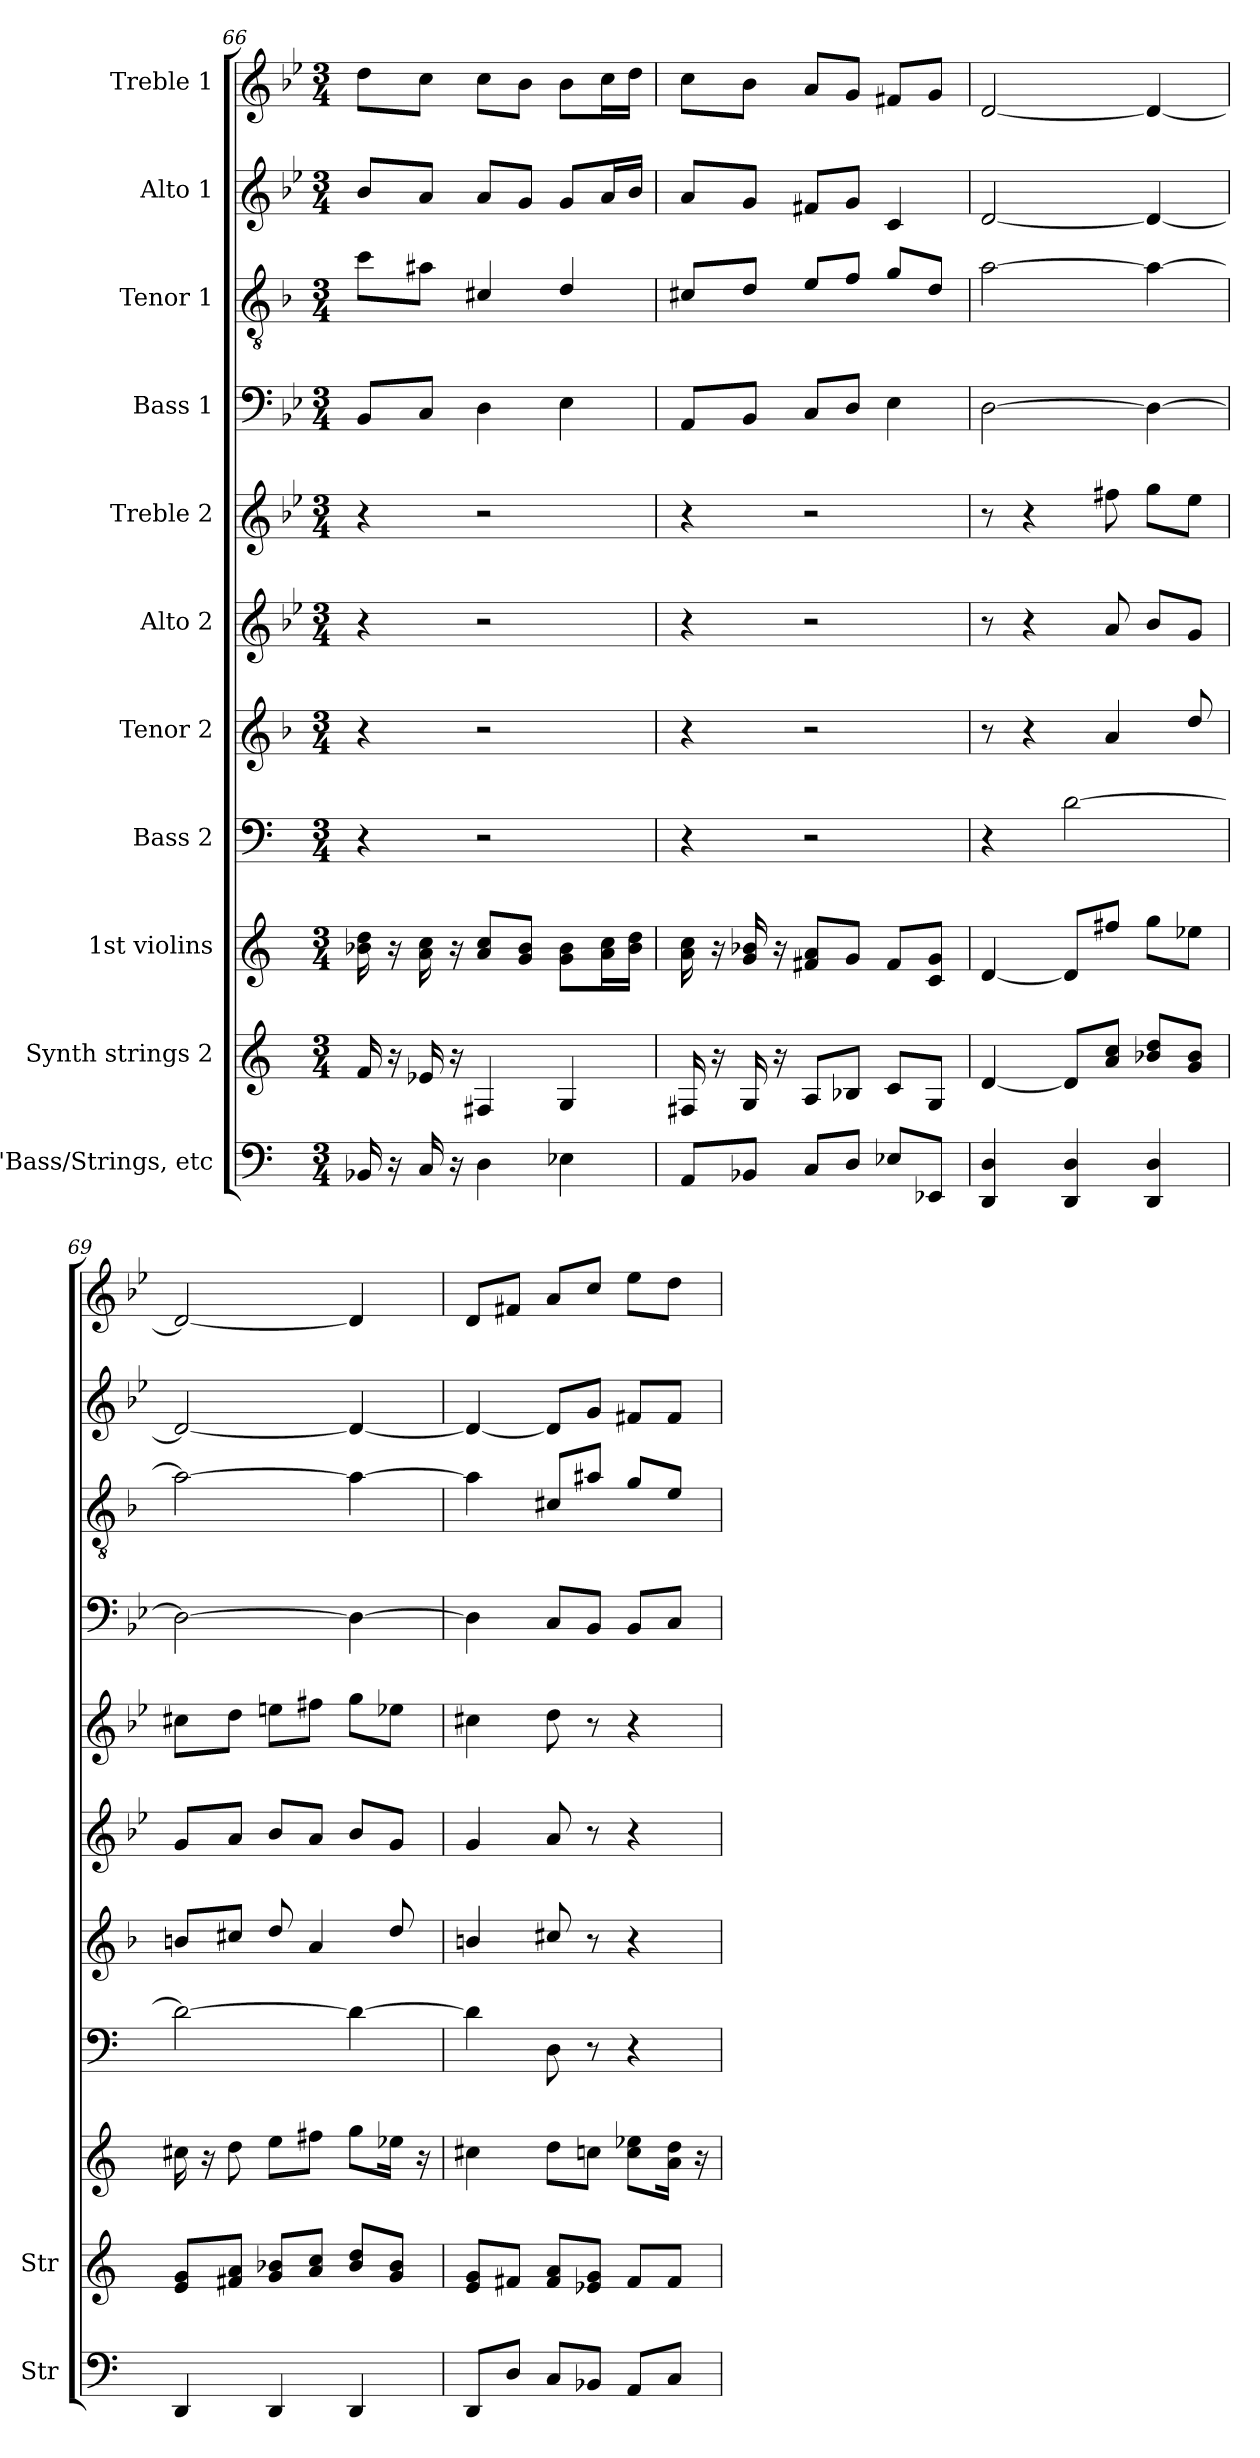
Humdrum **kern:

**kern	**kern	**kern	**kern	**kern	**kern	**kern	**kern	**kern	**kern	**kern
*part11	*part10	*part9	*part8	*part7	*part6	*part5	*part4	*part3	*part2	*part1
*staff11	*staff10	*staff9	*staff8	*staff7	*staff6	*staff5	*staff4	*staff3	*staff2	*staff1
*I"D'Bass/Strings, etc	*I"Synth strings 2	*I"1st violins	*I"Bass 2	*I"Tenor 2	*I"Alto 2	*I"Treble 2	*I"Bass 1	*I"Tenor 1	*I"Alto 1	*I"Treble 1
*I'Str	*I'Str	*	*	*	*	*	*	*	*	*
*clefF4	*clefG2	*clefG2	*clefF4	*clefG2	*clefG2	*clefG2	*clefF4	*clefGv2	*clefG2	*clefG2
*	*	*	*	*ITrd4c7	*	*	*	*ITrd4c7	*	*
*k[]	*k[]	*k[]	*k[]	*k[b-e-]	*k[b-e-]	*k[b-e-]	*k[b-e-]	*k[b-e-]	*k[b-e-]	*k[b-e-]
*C:	*C:	*C:	*C:	*B-:	*B-:	*B-:	*B-:	*B-:	*B-:	*B-:
*M3/4	*M3/4	*M3/4	*M3/4	*M3/4	*M3/4	*M3/4	*M3/4	*M3/4	*M3/4	*M3/4
=66	=66	=66	=66	=66	=66	=66	=66	=66	=66	=66
16BB-X/	16f/	16b-X\ 16dd\	4r	4r	4r	4r	8BB-/L	8f\L	8b-/L	8dd\L
16r	16r	16r	.	.	.	.	.	.	.	.
16C/	16e-X/	16a\ 16cc\	.	.	.	.	8C/J	8d#X\J	8a/J	8cc\J
16r	16r	16r	.	.	.	.	.	.	.	.
4D\	4F#X/	8a/ 8cc/L	2r	2r	2r	2r	4D\	4F#X/	8a/L	8cc\L
.	.	8g/ 8b-/J	.	.	.	.	.	.	8g/J	8b-\J
4E-X\	4G/	8g\ 8b-\L	.	.	.	.	4E-\	4G/	8g/L	8b-\L
.	.	16a\ 16cc\L	.	.	.	.	.	.	16a/L	16cc\L
.	.	16b-\ 16dd\JJ	.	.	.	.	.	.	16b-/JJ	16dd\JJ
=67	=67	=67	=67	=67	=67	=67	=67	=67	=67	=67
8AA/L	16F#X/	16a\ 16cc\	4r	4r	4r	4r	8AA/L	8F#X/L	8a/L	8cc\L
.	16r	16r	.	.	.	.	.	.	.	.
8BB-X/J	16G/	16g/ 16b-X/	.	.	.	.	8BB-/J	8G/J	8g/J	8b-\J
.	16r	16r	.	.	.	.	.	.	.	.
8C/L	8A/L	8f#X/ 8a/L	2r	2r	2r	2r	8C/L	8A/L	8f#X/L	8a/L
8D/J	8B-X/J	8g/J	.	.	.	.	8D/J	8B-/J	8g/J	8g/J
8E-X/L	8c/L	8f#/L	.	.	.	.	4E-\	8c/L	4c/	8f#X/L
8EE-X/J	8G/J	8c/ 8g/J	.	.	.	.	.	8G/J	.	8g/J
!!LO:PB:g=z
=68	=68	=68	=68	=68	=68	=68	=68	=68	=68	=68
4DD/ 4D/	[4d/	[4d/	4r	8r	8r	8r	[2D\	[2d\	[2d/	[2d/
.	.	.	.	4r	4r	4r	.	.	.	.
4DD/ 4D/	8d/L]	8d/L]	[2d\	.	.	.	.	.	.	.
.	8a/ 8cc/J	8ff#X/J	.	4d/	8a/	8ff#X\	.	.	.	.
4DD/ 4D/	8b-X/ 8dd/L	8gg\L	.	.	8b-/L	8gg\L	4D\_	4d\_	4d/_	4d/_
.	8g/ 8b-/J	8ee-X\J	.	8g/	8g/J	8ee-\J	.	.	.	.
=69	=69	=69	=69	=69	=69	=69	=69	=69	=69	=69
4DD/	8e/ 8g/L	16cc#X\	2d\_	8en/L	8g/L	8cc#X\L	2D\_	2d\_	2d/_	2d/_
.	.	16r	.	.	.	.	.	.	.	.
.	8f#X/ 8a/J	8dd\	.	8f#X/J	8a/J	8dd\J	.	.	.	.
4DD/	8g/ 8b-X/L	8ee\L	.	8g/	8b-/L	8een\L	.	.	.	.
.	8a/ 8cc/J	8ff#X\J	.	4d/	8a/J	8ff#X\J	.	.	.	.
4DD/	8b-/ 8dd/L	8gg\L	4d\_	.	8b-/L	8gg\L	4D\_	4d\_	4d/_	4d/]
.	8g/ 8b-/J	16ee-X\Jk	.	8g/	8g/J	8ee-X\J	.	.	.	.
.	.	16r	.	.	.	.	.	.	.	.
=70	=70	=70	=70	=70	=70	=70	=70	=70	=70	=70
8DD/L	8e/ 8g/L	4cc#X\	4d\]	4en/	4g/	4cc#X\	4D\]	4d\]	4d/_	8d/L
8D/J	8f#X/J	.	.	.	.	.	.	.	.	8f#X/J
8C/L	8f#/ 8a/L	8dd\L	8D\	8f#X/	8a/	8dd\	8C/L	8F#X/L	8d/L]	8a/L
8BB-X/J	8e-X/ 8g/J	8ccn\J	8r	8r	8r	8r	8BB-/J	8d#X/J	8g/J	8cc/J
8AA/L	8f#/L	8cc\ 8ee-X\L	4r	4r	4r	4r	8BB-/L	8c/L	8f#X/L	8ee-\L
8C/J	8f#/J	16a\ 16dd\Jk	.	.	.	.	8C/J	8A/J	8f#/J	8dd\J
.	.	16r	.	.	.	.	.	.	.	.
=	=	=	=	=	=	=	=	=	=	=
*-	*-	*-	*-	*-	*-	*-	*-	*-	*-	*-
